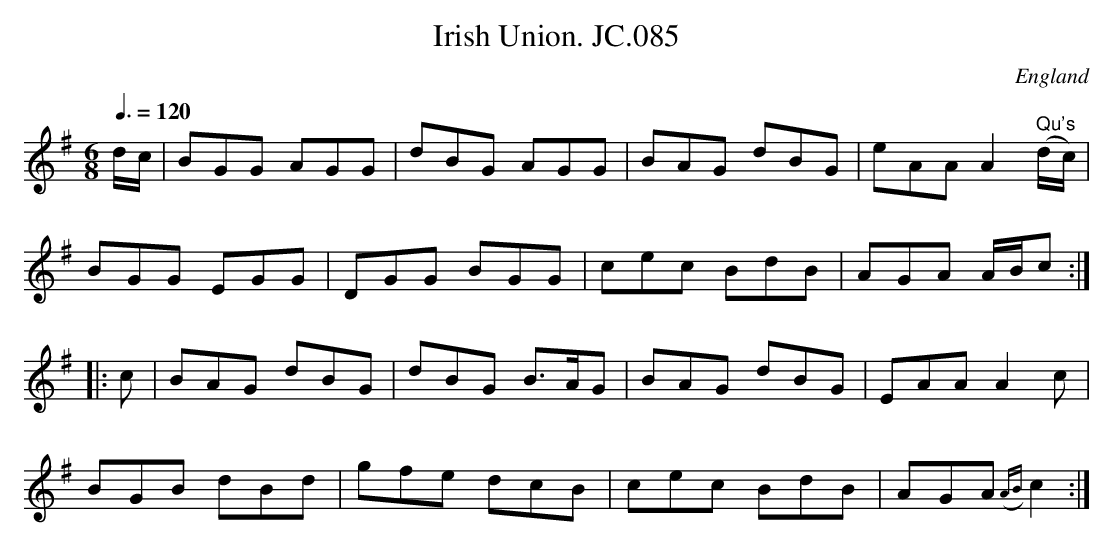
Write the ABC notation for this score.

X:1
T:Irish Union. JC.085
O:England
M:6/8
L:1/8
Q:3/8=120
K:G major
d/c/|\
BGG AGG|dBG AGG|BAG dBG|eAAA2" Qu's"(d/c/)|!
BGG EGG|DGG BGG|cec BdB|AGA A/B/c:|!
|:c|BAG dBG|dBG B>AG|BAG dBG|EAAA2c|!
BGB dBd|gfe dcB|cec BdB|AGA {(AB)}c2:|
